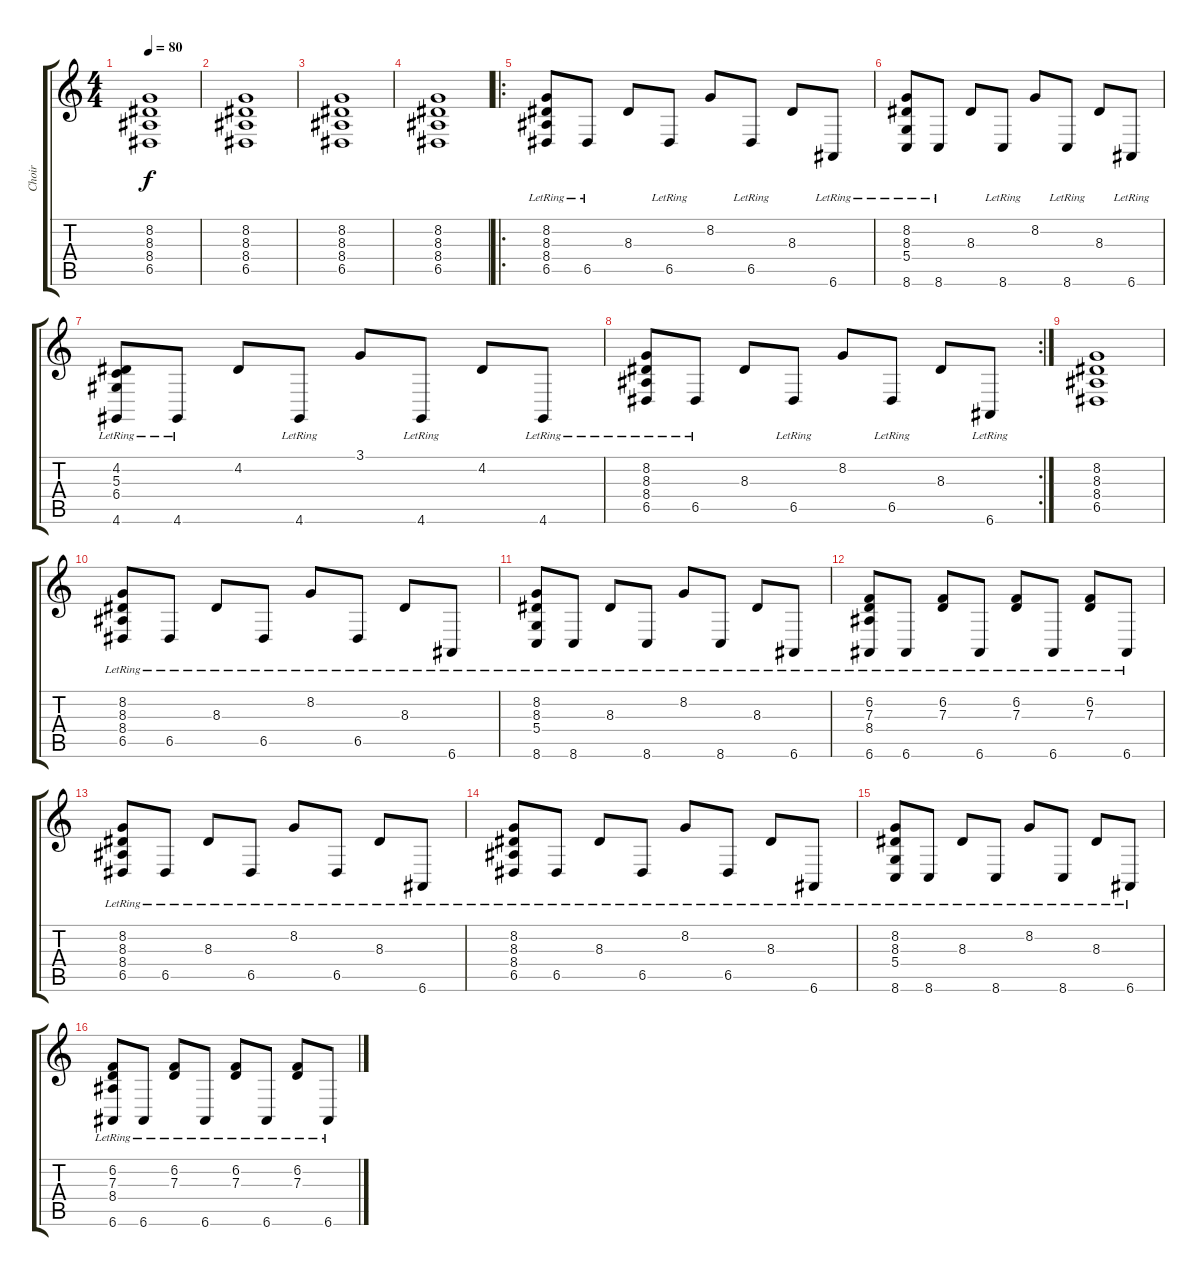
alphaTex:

\track ("Choir" "Choir") {instrument choiraahs}
\staff {score tabs}
\tuning (E4 B3 G3 D3 A2 E2) {hide}
\ts (4 4)
\tempo 80
\clef g2
\ks c
(8.2 8.3 8.4 6.5).1{dy f instrument choiraahs} |
(8.2 8.3 8.4 6.5).1 |
(8.2 8.3 8.4 6.5).1 |
(8.2 8.3 8.4 6.5).1 |
\ro
(8.2{lr} 8.3{lr} 8.4{lr} 6.5{lr}).8 6.5{lr}.8 8.3.8 6.5{lr}.8 8.2.8 6.5{lr}.8 8.3.8 6.6{lr}.8 |
(8.2{lr} 8.3{lr} 5.4{lr} 8.6{lr}).8 8.6{lr}.8 8.3.8 8.6{lr}.8 8.2.8 8.6{lr}.8 8.3.8 6.6{lr}.8 |
(4.2{lr} 5.3 6.4{lr} 4.6{lr}).8 4.6{lr}.8 4.2.8 4.6{lr}.8 3.1.8 4.6{lr}.8 4.2.8 4.6{lr}.8 |
\rc 2
(8.2{lr} 8.3{lr} 8.4{lr} 6.5{lr}).8 6.5{lr}.8 8.3.8 6.5{lr}.8 8.2.8 6.5{lr}.8 8.3.8 6.6{lr}.8 |
(8.2 8.3 8.4 6.5).1 |
(8.2{lr} 8.3{lr} 8.4{lr} 6.5{lr}).8 6.5{lr}.8 8.3{lr}.8 6.5{lr}.8 8.2{lr}.8 6.5{lr}.8 8.3{lr}.8 6.6{lr}.8 |
(8.2{lr} 8.3{lr} 5.4{lr} 8.6{lr}).8 8.6{lr}.8 8.3{lr}.8 8.6{lr}.8 8.2{lr}.8 8.6{lr}.8 8.3{lr}.8 6.6{lr}.8 |
(6.2{lr} 7.3{lr} 8.4{lr} 6.6{lr}).8 6.6{lr}.8 (6.2{lr} 7.3{lr}).8 6.6{lr}.8 (6.2{lr} 7.3{lr}).8 6.6{lr}.8 (6.2{lr} 7.3{lr}).8 6.6{lr}.8 |
(8.2{lr} 8.3{lr} 8.4{lr} 6.5{lr}).8 6.5{lr}.8 8.3{lr}.8 6.5{lr}.8 8.2{lr}.8 6.5{lr}.8 8.3{lr}.8 6.6{lr}.8 |
(8.2{lr} 8.3{lr} 8.4{lr} 6.5{lr}).8 6.5{lr}.8 8.3{lr}.8 6.5{lr}.8 8.2{lr}.8 6.5{lr}.8 8.3{lr}.8 6.6{lr}.8 |
(8.2{lr} 8.3{lr} 5.4{lr} 8.6{lr}).8 8.6{lr}.8 8.3{lr}.8 8.6{lr}.8 8.2{lr}.8 8.6{lr}.8 8.3{lr}.8 6.6{lr}.8 |
(6.2{lr} 7.3{lr} 8.4{lr} 6.6{lr}).8 6.6{lr}.8 (6.2{lr} 7.3{lr}).8 6.6{lr}.8 (6.2{lr} 7.3{lr}).8 6.6{lr}.8 (6.2{lr} 7.3{lr}).8 6.6{lr}.8
